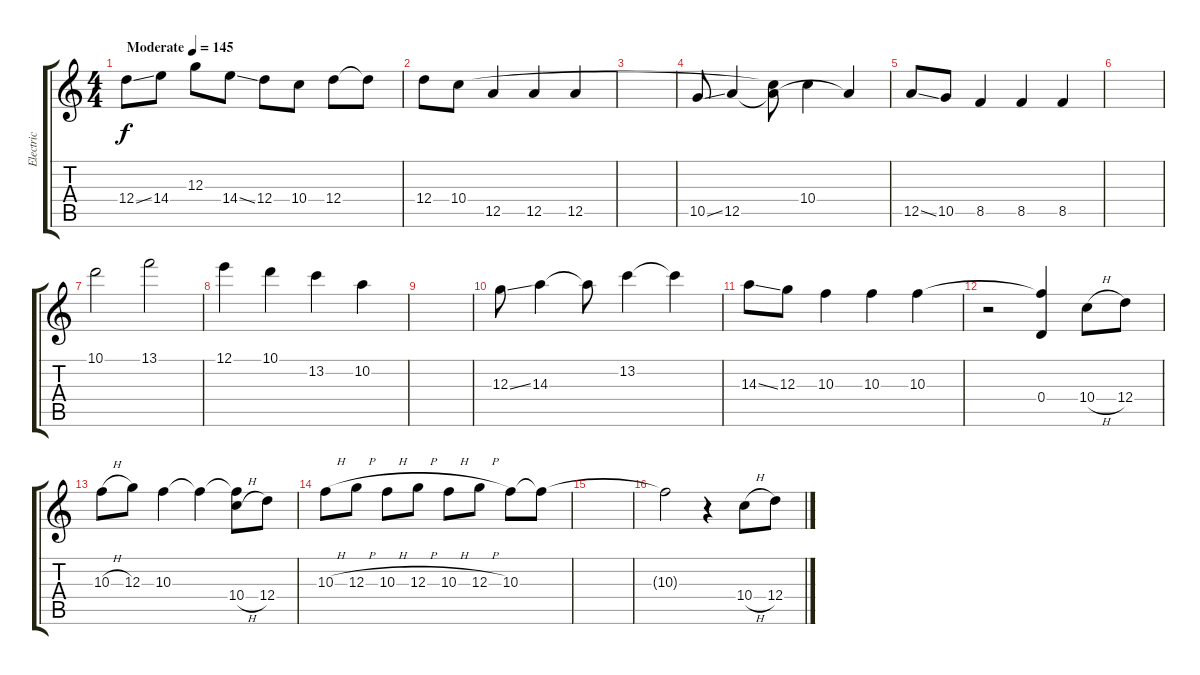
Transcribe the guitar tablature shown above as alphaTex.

\track ("Electric" "Electric") {instrument electricguitarclean}
\staff {score tabs}
\tuning (E4 B3 G3 D3 A2 E2) {hide}
\ts (4 4)
\tempo (145 "Moderate")
\clef g2
\ks c
12.4{ss}.8{dy f instrument electricguitarclean} 14.4.8 12.3.8 14.4{ss}.8 12.4.8 10.4.8 12.4.8 12.4{t}.8 |
12.4.8 10.4.8 12.5.4 12.5.4 12.5.4 |
|
10.5{ss}.8 12.5.4 (10.4{t} 12.5{t}).8 10.4.4 12.5{t}.4 |
12.5{ss}.8 10.5.8 8.5.4 8.5.4 8.5.4 |
|
10.1.2 13.1.2 |
12.1.4 10.1.4 13.2.4 10.2.4 |
|
12.3{ss}.8 14.3.4 14.3{t}.8 13.2.4 13.2{t}.4 |
14.3{ss}.8 12.3.8 10.3.4 10.3.4 10.3.4 |
r.2 (10.3{t} 0.4).4 10.4{h}.8 12.4.8 |
10.3{h}.8 12.3.8 10.3.4 10.3{t}.4 (10.3{t} 10.4{h}).8 12.4.8 |
10.3{h}.8 12.3{h}.8 10.3{h}.8 12.3{h}.8 10.3{h}.8 12.3{h}.8 10.3.8 10.3{t}.8 |
|
10.3{t}.2 r.4 10.4{h}.8 12.4.8
